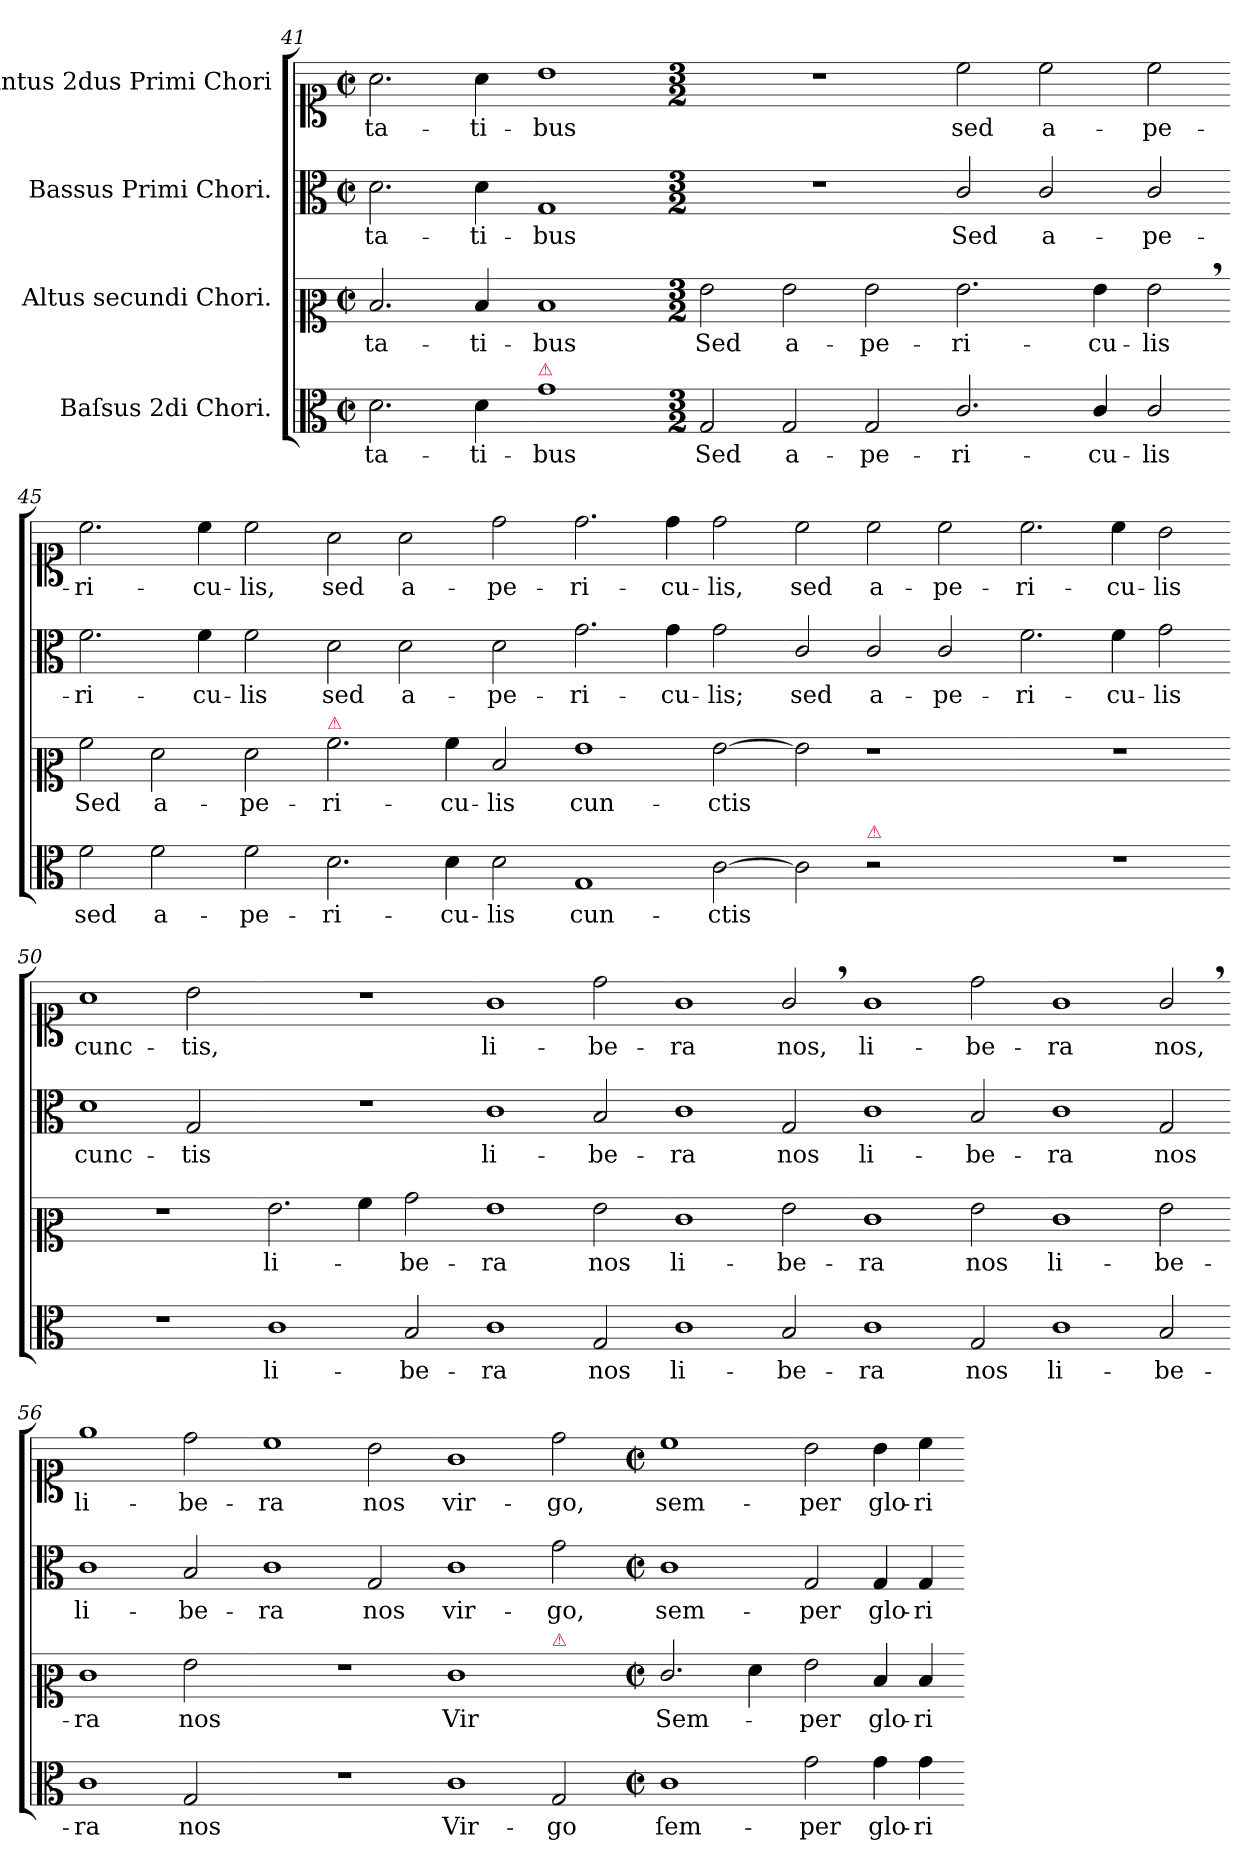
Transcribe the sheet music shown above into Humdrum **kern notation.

**kern	**text	**kern	**text	**kern	**text	**kern	**text
*part4	*part4	*part3	*part3	*part2	*part2	*part1	*part1
*staff4	*staff4	*staff3	*staff3	*staff2	*staff2	*staff1	*staff1
*I"Baſsus 2di Chori.	*	*I"Altus secundi Chori.	*	*I"Bassus Primi Chori.	*	*I"Cantus 2dus Primi Chori	*
*clefC3	*	*clefC2	*	*clefC3	*	*clefC1	*
*k[]	*	*k[]	*	*k[]	*	*k[]	*
*C:	*	*C:	*	*C:	*	*C:	*
*M2/2	*	*M2/2	*	*M2/2	*	*M2/2	*
*met(c|)	*	*met(c|)	*	*met(c|)	*	*met(c|)	*
=41	=41	=41	=41	=41	=41	=41	=41
2.d\	-ta-	2.d/	-ta-	2.d\	-ta-	2.a\	-ta-
4d\	-ti-	4d/	-ti-	4d\	-ti-	4a\	-ti-
=42-	=42-	=42-	=42-	=42-	=42-	=42-	=42-
!LO:TX:a:color=crimson:t=⚠	!	!	!	!	!	!	!
1g\	-bus	1d/	-bus	1G/	-bus	1b\	-bus
=43-	=43-	=43-	=43-	=43-	=43-	=43-	=43-
*M3/2	*	*M3/2	*	*M3/2	*	*M3/2	*
2G/	Sed	2g\	Sed	1.r	.	1.r	.
2G/	a-	2g\	a-	.	.	.	.
2G/	-pe-	2g\	-pe-	.	.	.	.
=44-	=44-	=44-	=44-	=44-	=44-	=44-	=44-
2.c/	-ri-	2.g\	-ri-	2c/	Sed	2cc\	sed
.	.	.	.	2c/	a-	2cc\	a-
4c/	-cu-	4g\	-cu-	.	.	.	.
2c/	-lis	2g,<\	-lis	2c/	-pe-	2cc\	-pe-
=45-	=45-	=45-	=45-	=45-	=45-	=45-	=45-
2f\	sed	2a\	Sed	2.f\	-ri-	2.cc\	-ri-
2f\	a-	2f\	a-	.	.	.	.
.	.	.	.	4f\	-cu-	4cc\	-cu-
2f\	-pe-	2f\	-pe-	2f\	-lis	2cc\	-lis,
=46-	=46-	=46-	=46-	=46-	=46-	=46-	=46-
!	!	!LO:TX:a:color=crimson:t=⚠	!	!	!	!	!
2.d\	-ri-	2.a\	-ri-	2d\	sed	2a\	sed
.	.	.	.	2d\	a-	2a\	a-
4d\	-cu-	4a\	-cu-	.	.	.	.
2d\	-lis	2d/	-lis	2d\	-pe-	2dd\	-pe-
=47-	=47-	=47-	=47-	=47-	=47-	=47-	=47-
1G/	cun-	1g\	cun-	2.g\	-ri-	2.dd\	-ri-
.	.	.	.	4g\	-cu-	4dd\	-cu-
[2c\	-ctis	[2g\	-ctis	2g\	-lis;	2dd\	-lis,
=48-	=48-	=48-	=48-	=48-	=48-	=48-	=48-
2c\]	.	2g\]	.	2c/	sed	2cc\	sed
!LO:TX:a:color=crimson:t=⚠	!	!	!	!	!	!	!
!LO:N:vis=2	!	!	!	!	!	!	!
1r	.	1r	.	2c/	a-	2cc\	a-
.	.	.	.	2c/	-pe-	2cc\	-pe-
=49-	=49-	=49-	=49-	=49-	=49-	=49-	=49-
1.r	.	1.r	.	2.f\	-ri-	2.cc\	-ri-
.	.	.	.	4f\	-cu-	4cc\	-cu-
.	.	.	.	2g\	-lis	2b\	-lis
=50-	=50-	=50-	=50-	=50-	=50-	=50-	=50-
1.r	.	1.r	.	1d\	cunc-	1a\	cunc-
.	.	.	.	2G/	-tis	2b\	-tis,
=51-	=51-	=51-	=51-	=51-	=51-	=51-	=51-
1c\	li-	2.g\	li-	1.r	.	1.r	.
.	.	4a\	.	.	.	.	.
2B/	-be-	2b\	-be-	.	.	.	.
=52-	=52-	=52-	=52-	=52-	=52-	=52-	=52-
1c\	-ra	1g\	-ra	1c\	li-	1g\	li-
2G/	nos	2g\	nos	2B/	-be-	2dd\	-be-
=53-	=53-	=53-	=53-	=53-	=53-	=53-	=53-
1c\	li-	1e\	li-	1c\	-ra	1g\	-ra
2B/	-be-	2g\	-be-	2G/	nos	2g,</	nos,
=54-	=54-	=54-	=54-	=54-	=54-	=54-	=54-
!	!	!	!	!	!LO:LY:i	!	!
1c\	-ra	1e\	-ra	1c\	li-	1g\	li-
!	!	!	!	!	!LO:LY:i	!	!
2G/	nos	2g\	nos	2B/	-be-	2dd\	-be-
=55-	=55-	=55-	=55-	=55-	=55-	=55-	=55-
!	!	!	!	!	!LO:LY:i	!	!
1c\	li-	1e\	li-	1c\	-ra	1g\	-ra
!	!	!	!	!	!LO:LY:i	!	!
2B/	-be-	2g\	-be-	2G/	nos	2g,</	nos,
=56-	=56-	=56-	=56-	=56-	=56-	=56-	=56-
1c\	-ra	1e\	-ra	1c\	li-	1ee\	li-
2G/	nos	2g\	nos	2B/	-be-	2dd\	-be-
=57-	=57-	=57-	=57-	=57-	=57-	=57-	=57-
1.r	.	1.r	.	1c\	-ra	1cc\	-ra
.	.	.	.	2G/	nos	2b\	nos
=58-	=58-	=58-	=58-	=58-	=58-	=58-	=58-
1c\	Vir-	1e\	Vir	1c\	vir-	1g\	vir-
!	!	!LO:TX:a:color=crimson:t=⚠	!	!	!	!	!
2G/	-go	2ryy	.	2g\	-go,	2dd\	-go,
=59-	=59-	=59-	=59-	=59-	=59-	=59-	=59-
*M2/2	*	*M2/2	*	*M2/2	*	*M2/2	*
*met(c|)	*	*met(c|)	*	*met(c|)	*	*met(c|)	*
1c\	ſem-	2.e/	Sem-	1c\	sem-	1cc\	sem-
.	.	4f\	.	.	.	.	.
=60-	=60-	=60-	=60-	=60-	=60-	=60-	=60-
2g\	-per	2g\	-per	2G/	-per	2b\	-per
4g\	glo-	4d/	glo-	4G/	glo-	4b\	glo-
4g\	-ri-	4d/	-ri-	4G/	-ri-	4cc\	-ri-
=-	=-	=-	=-	=-	=-	=-	=-
*-	*-	*-	*-	*-	*-	*-	*-
